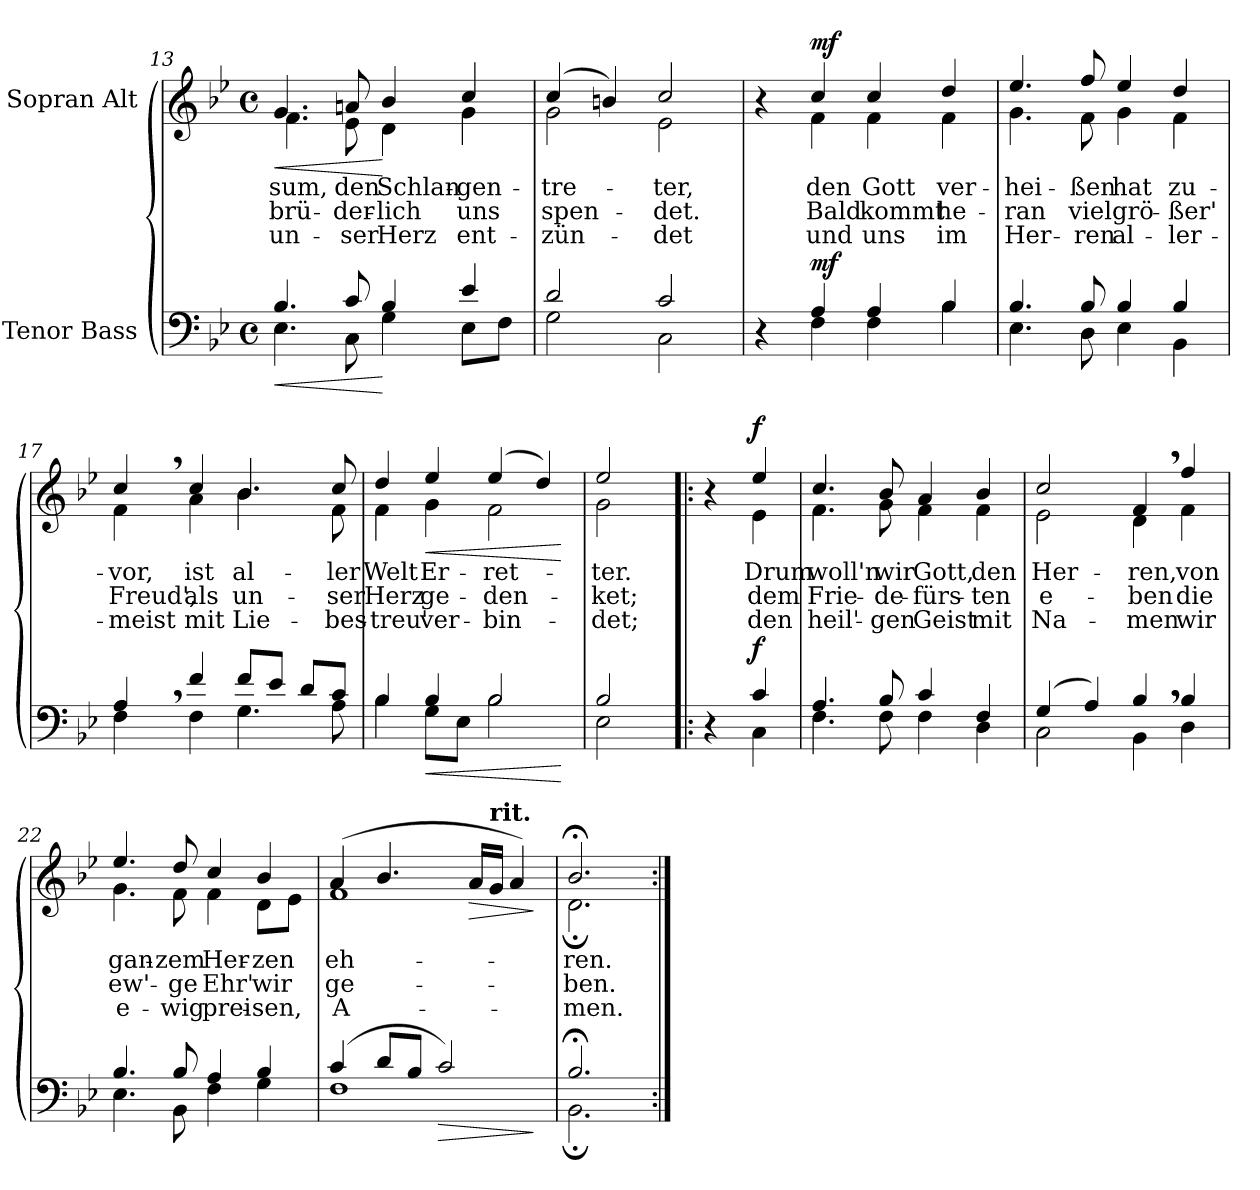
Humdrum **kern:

**kern	**dynam	**kern	**text	**text	**text	**dynam
*part2	*part2	*part1	*part1	*part1	*part1	*part1
*staff2	*staff2	*staff1	*staff1	*staff1	*staff1	*staff1
*I"Tenor Bass	*	*I"Sopran Alt	*	*	*	*
*clefF4	*	*clefG2	*	*	*	*
*k[b-e-]	*	*k[b-e-]	*	*	*	*
*M4/4	*	*M4/4	*	*	*	*
*met(c)	*	*met(c)	*	*	*	*
=13	=13	=13	=13	=13	=13	=13
!	!LO:HP:b	!	!	!	!	!LO:HP:b
*^	*	*^	*	*	*	*
4.B-/	4.E-\	<	4.g/	4.f\	-sum,	brü-	un-	<
8c/	8C\	.	8an/	8e-\	den	-der-	-ser	.
4B-/	4G\	[	4b-/	4d\	Schlan-	-lich	Herz	[
4e-/	8E-\L	.	4cc/	4g\	-gen-	uns	ent-	.
.	8F\J	.	.	.	.	.	.	.
=14	=14	=14	=14	=14	=14	=14	=14	=14
2d/	2G\	.	(4cc/	2g\	-tre-	spen-	-zün-	.
.	.	.	4bn/)	.	.	.	.	.
2c/	2C\	.	2cc/	2e-\	-ter,	-det.	-det	.
!!LO:LB:g=z	!!
=15	=15	=15	=15	=15	=15	=15	=15	=15
4r	4ryy	.	4r	4ryy	.	.	.	.
!	!	!LO:DY:a	!	!	!	!	!	!LO:DY:a
4A/	4F\	mf	4cc/	4f\	den	Bald	und	mf
4A/	4F\	.	4cc/	4f\	Gott	kommt	uns	.
4B-/	4B-\	.	4dd/	4f\	ver-	he-	im	.
=16	=16	=16	=16	=16	=16	=16	=16	=16
4.B-/	4.E-\	.	4.ee-/	4.g\	-hei-	-ran	Her-	.
8B-/	8D\	.	8ff/	8f\	-ßen	viel	-ren	.
4B-/	4E-\	.	4ee-/	4g\	hat	grö-	al-	.
4B-/	4BB-\	.	4dd/	4f\	zu-	-ßer'	-ler-	.
=17	=17	=17	=17	=17	=17	=17	=17	=17
4A,/	4F\	.	4cc,/	4f\	-vor,	Freud',	-meist	.
4f/	4F\	.	4cc/	4a\	ist	als	mit	.
8f/L	4.G\	.	4.b-/	4.b-\	al-	un-	Lie-	.
8e-/J	.	.	.	.	.	.	.	.
8d/L	.	.	.	.	.	.	.	.
8c/J	8A\	.	8cc/	8f\	-ler	-ser	-bes-	.
!!LO:LB:g=z	!!
=18	=18	=18	=18	=18	=18	=18	=18	=18
4B-/	4B-\	.	4dd/	4f\	Welt	Herz	-treu'	.
!	!	!LO:HP:b	!	!	!	!	!	!LO:HP:b
4B-/	8G\L	<	4ee-/	4g\	Er-	ge-	ver-	<
.	8E-\J	.	.	.	.	.	.	.
2B-/	2B-\	.	(4ee-/	2f\	-ret-	-den-	-bin-	.
.	.	.	4dd/)	.	.	.	.	.
*v	*v	*	*	*	*	*	*	*
*	*	*v	*v	*	*	*	*
.	[	.	.	.	.	[
=19	=19	=19	=19	=19	=19	=19
*^	*	*^	*	*	*	*
2B-/	2E-\	.	2ee-/	2g\	-ter.	-ket;	-det;	.
=19X1!|:	=19X1!|:	=19X1!|:	=19X1!|:	=19X1!|:	=19X1!|:	=19X1!|:	=19X1!|:	=19X1!|:
4r	4ryy	.	4r	4ryy	.	.	.	.
!	!	!LO:DY:a	!	!	!	!	!	!LO:DY:a
4c/	4C\	f	4ee-/	4e-\	Drum	dem	den	f
=20	=20	=20	=20	=20	=20	=20	=20	=20
4.A/	4.F\	.	4.cc/	4.f\	woll'n	Frie-	heil'-	.
8B-/	8F\	.	8b-/	8g\	wir	-de-	-gen	.
4c/	4F\	.	4a/	4f\	Gott,	-fürs-	Geist	.
4F/	4D\	.	4b-/	4f\	den	-ten	mit	.
!!LO:LB:g=z	!!
=21	=21	=21	=21	=21	=21	=21	=21	=21
(4G/	2C\	.	2cc/	2e-\	Her-	e-	Na-	.
4A/)	.	.	.	.	.	.	.	.
4B-,/	4BB-\	.	4f,/	4d\	-ren,	-ben	-men	.
4B-/	4D\	.	4ff/	4f\	von	die	wir	.
=22	=22	=22	=22	=22	=22	=22	=22	=22
4.B-/	4.E-\	.	4.ee-/	4.g\	gan-	ew'-	e-	.
8B-/	8BB-\	.	8dd/	8f\	-zem	-ge	-wig	.
4A/	4F\	.	4cc/	4f\	Her-	Ehr'	prei-	.
4B-/	4G\	.	4b-/	8d\L	-zen	wir	-sen,	.
.	.	.	.	8e-\J	.	.	.	.
=23	=23	=23	=23	=23	=23	=23	=23	=23
(4c/	1F	.	(4a/	1f	eh-	ge-	A-	.
8d/L	.	.	4.b-/	.	.	.	.	.
8B-/J	.	.	.	.	.	.	.	.
!	!	!LO:HP:b	!	!	!	!	!	!
2c/)	.	>	.	.	.	.	.	.
!	!	!	!	!	!	!	!	!LO:HP:b
.	.	.	16a/LL	.	.	.	.	>
!	!	!	!LO:TX:a:B:t=rit.	!	!	!	!	!
.	.	.	16g/JJ	.	.	.	.	.
.	.	.	4a/)	.	.	.	.	.
*v	*v	*	*	*	*	*	*	*
*	*	*v	*v	*	*	*	*
.	]	.	.	.	.	]
=24	=24	=24	=24	=24	=24	=24
*^	*	*^	*	*	*	*
2.B-;</	2.BB-;\	.	2.b-;</	2.d;\	-ren.	-ben.	-men.	.
*v	*v	*	*	*	*	*	*	*
*	*	*v	*v	*	*	*	*
=:|!	=:|!	=:|!	=:|!	=:|!	=:|!	=:|!
*-	*-	*-	*-	*-	*-	*-
